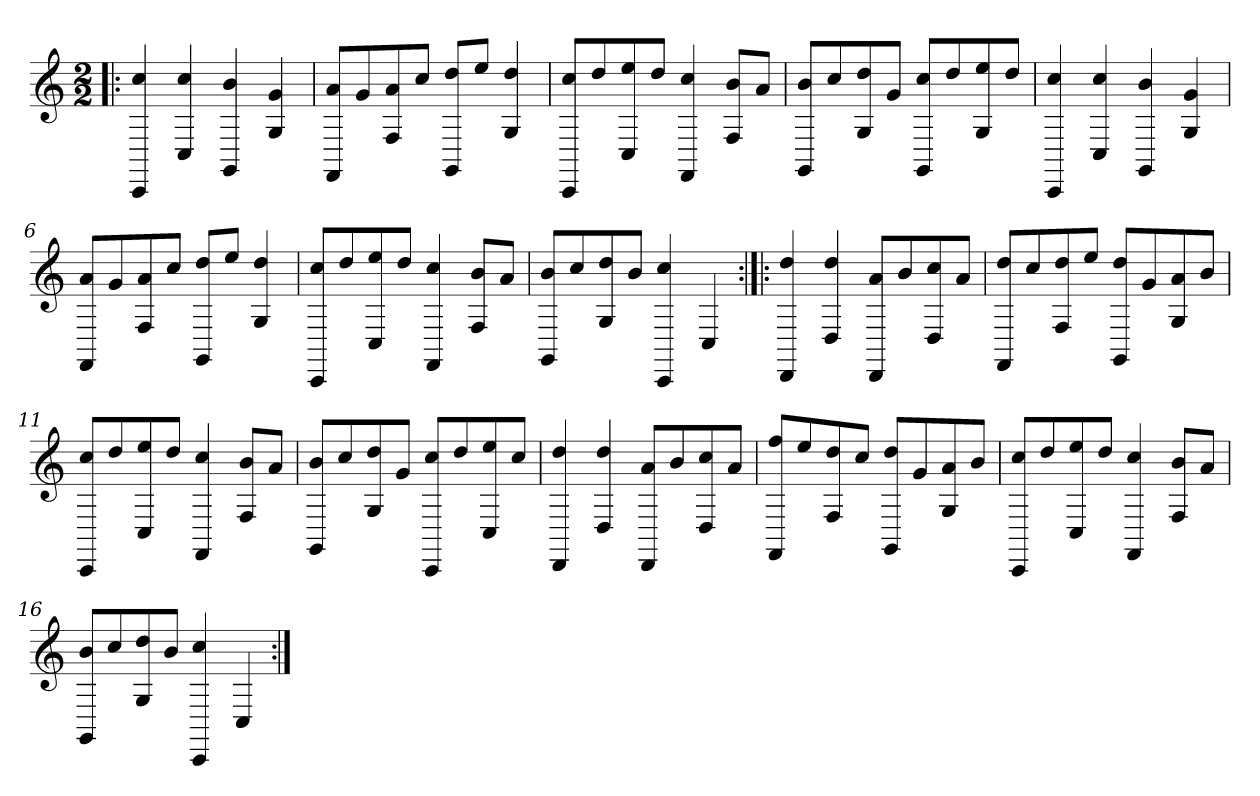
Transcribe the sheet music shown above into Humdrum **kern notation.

**kern
*part1
*staff1
*clefG2
*k[]
*M2/2
*MM182
=1!|:
4CC/ 4cc/
4C/ 4cc/
4GG/ 4b/
4G/ 4g/
=2
8FF/ 8a/L
8g/
8F/ 8a/
8cc/J
8GG/ 8dd/L
8ee/J
4G/ 4dd/
=3
8CC/ 8cc/L
8dd/
8C/ 8ee/
8dd/J
4FF/ 4cc/
8F/ 8b/L
8a/J
=4
8GG/ 8b/L
8cc/
8G/ 8dd/
8g/J
8GG/ 8cc/L
8dd/
8G/ 8ee/
8dd/J
=5
4CC/ 4cc/
4C/ 4cc/
4GG/ 4b/
4G/ 4g/
=6
8FF/ 8a/L
8g/
8F/ 8a/
8cc/J
8GG/ 8dd/L
8ee/J
4G/ 4dd/
!!LO:LB:g=z
=7
8CC/ 8cc/L
8dd/
8C/ 8ee/
8dd/J
4FF/ 4cc/
8F/ 8b/L
8a/J
=8
8GG/ 8b/L
8cc/
8G/ 8dd/
8b/J
4CC/ 4cc/
4C/
=9:|!|:
4DD/ 4dd/
4D/ 4dd/
8DD/ 8a/L
8b/
8D/ 8cc/
8a/J
=10
8FF/ 8dd/L
8cc/
8F/ 8dd/
8ee/J
8GG/ 8dd/L
8g/
8G/ 8a/
8b/J
=11
8CC/ 8cc/L
8dd/
8C/ 8ee/
8dd/J
4FF/ 4cc/
8F/ 8b/L
8a/J
=12
8GG/ 8b/L
8cc/
8G/ 8dd/
8g/J
8CC/ 8cc/L
8dd/
8C/ 8ee/
8cc/J
!!LO:LB:g=z
=13
4DD/ 4dd/
4D/ 4dd/
8DD/ 8a/L
8b/
8D/ 8cc/
8a/J
=14
8FF/ 8ff/L
8ee/
8F/ 8dd/
8cc/J
8GG/ 8dd/L
8g/
8G/ 8a/
8b/J
=15
8CC/ 8cc/L
8dd/
8C/ 8ee/
8dd/J
4FF/ 4cc/
8F/ 8b/L
8a/J
=16
8GG/ 8b/L
8cc/
8G/ 8dd/
8b/J
4CC/ 4cc/
4C/
=:|!
*-
